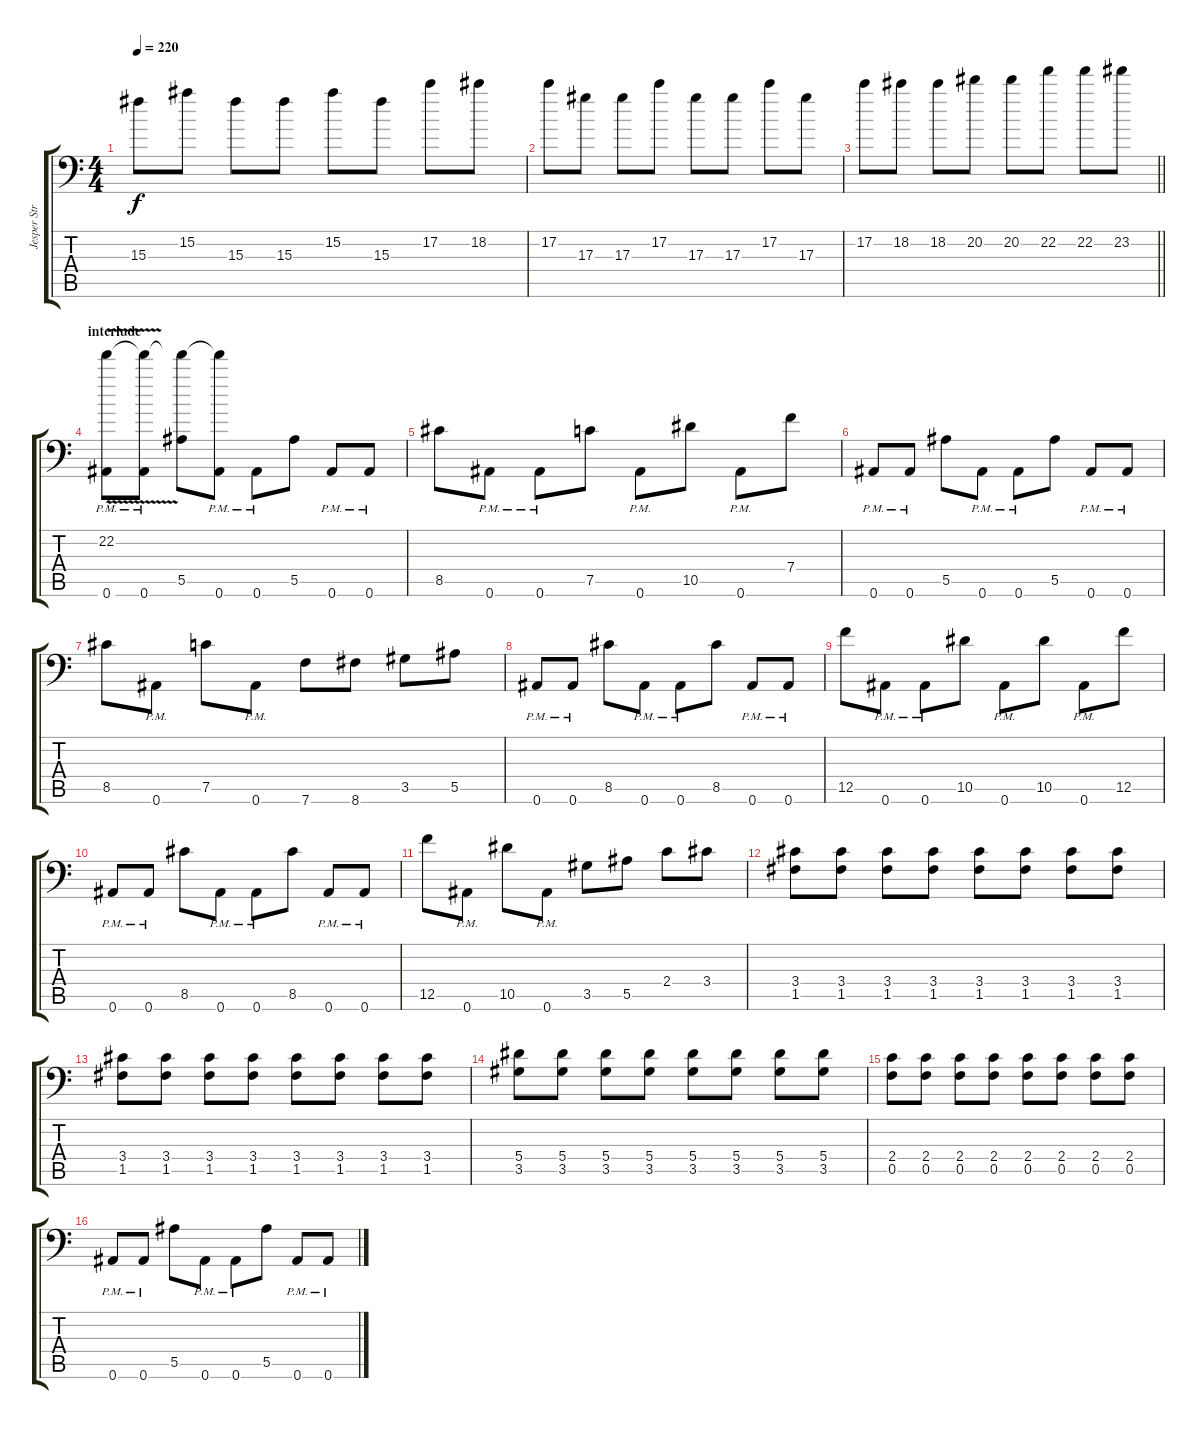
\track ("Jesper Strömblad" "Jesper Str") {instrument distortionguitar}
\staff {score tabs}
\tuning (C4 G3 Eb3 Bb2 F2 Bb1) {hide}
\ts (4 4)
\tempo 220
\clef f4
\ks c
15.3.8{dy f} 15.2.8 15.3.8 15.3.8 15.2.8 15.3.8 17.2.8 18.2.8 |
17.2.8 17.3.8 17.3.8 17.2.8 17.3.8 17.3.8 17.2.8 17.3.8 |
\barLineRight lightlight
17.2.8 18.2.8 18.2.8 20.2.8 20.2.8 22.2.8 22.2.8 23.2.8 |
\section ("" "interlude")
(22.2{v} 0.6{pm}).8 (22.2{t} 0.6{pm}).8 (22.2{t} 5.5).8 (22.2{t} 0.6{pm}).8 0.6{pm}.8 5.5.8 0.6{pm}.8 0.6{pm}.8 |
8.5.8 0.6{pm}.8 0.6{pm}.8 7.5.8 0.6{pm}.8 10.5.8 0.6{pm}.8 7.4.8 |
0.6{pm}.8 0.6{pm}.8 5.5.8 0.6{pm}.8 0.6{pm}.8 5.5.8 0.6{pm}.8 0.6{pm}.8 |
8.5.8 0.6{pm}.8 7.5.8 0.6{pm}.8 7.6.8 8.6.8 3.5.8 5.5.8 |
0.6{pm}.8 0.6{pm}.8 8.5.8 0.6{pm}.8 0.6{pm}.8 8.5.8 0.6{pm}.8 0.6{pm}.8 |
12.5.8 0.6{pm}.8 0.6{pm}.8 10.5.8 0.6{pm}.8 10.5.8 0.6{pm}.8 12.5.8 |
0.6{pm}.8 0.6{pm}.8 8.5.8 0.6{pm}.8 0.6{pm}.8 8.5.8 0.6{pm}.8 0.6{pm}.8 |
12.5.8 0.6{pm}.8 10.5.8 0.6{pm}.8 3.5.8 5.5.8 2.4.8 3.4.8 |
(3.4 1.5).8 (3.4 1.5).8 (3.4 1.5).8 (3.4 1.5).8 (3.4 1.5).8 (3.4 1.5).8 (3.4 1.5).8 (3.4 1.5).8 |
(3.4 1.5).8 (3.4 1.5).8 (3.4 1.5).8 (3.4 1.5).8 (3.4 1.5).8 (3.4 1.5).8 (3.4 1.5).8 (3.4 1.5).8 |
(5.4 3.5).8 (5.4 3.5).8 (5.4 3.5).8 (5.4 3.5).8 (5.4 3.5).8 (5.4 3.5).8 (5.4 3.5).8 (5.4 3.5).8 |
(2.4 0.5).8 (2.4 0.5).8 (2.4 0.5).8 (2.4 0.5).8 (2.4 0.5).8 (2.4 0.5).8 (2.4 0.5).8 (2.4 0.5).8 |
0.6{pm}.8 0.6{pm}.8 5.5.8 0.6{pm}.8 0.6{pm}.8 5.5.8 0.6{pm}.8 0.6{pm}.8
